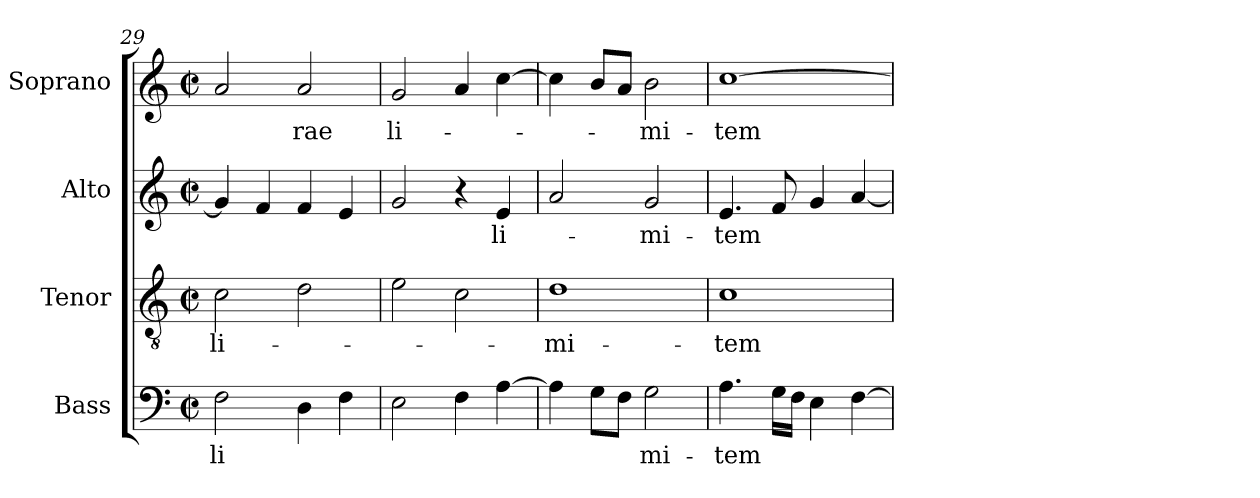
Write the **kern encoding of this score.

**kern	**text	**kern	**text	**kern	**text	**kern	**text
*part4	*part4	*part3	*part3	*part2	*part2	*part1	*part1
*staff4	*staff4	*staff3	*staff3	*staff2	*staff2	*staff1	*staff1
*I"Bass	*	*I"Tenor	*	*I"Alto	*	*I"Soprano	*
*I'B	*	*I'T	*	*I'A	*	*I'S	*
*clefF4	*	*clefGv2	*	*clefG2	*	*clefG2	*
*M2/2	*	*M2/2	*	*M2/2	*	*M2/2	*
*met(c|)	*	*met(c|)	*	*met(c|)	*	*met(c|)	*
=29	=29	=29	=29	=29	=29	=29	=29
!	!LO:LY:b:rj	!	!LO:LY:b:rj	!	!	!	!
2F\	li	2c\	li-	4g/]	.	2a/	.
.	.	.	.	4f/	.	.	.
!	!	!	!	!	!	!	!LO:LY:b:cj
4D\	.	2d\	.	4f/	.	2a/	-rae
4F\	.	.	.	4e/	.	.	.
=30	=30	=30	=30	=30	=30	=30	=30
!	!	!	!	!	!	!	!LO:LY:b:rj
2E\	.	2e\	.	2g/	.	2g/	li-
4F\	.	2c\	.	4r	.	4a/	.
!	!	!	!	!	!LO:LY:b:cj	!	!
[>4A\	.	.	.	4e/	li-	[>4cc\	.
=31	=31	=31	=31	=31	=31	=31	=31
!	!	!	!LO:LY:b:cj	!	!	!	!
4A\]	.	1d	-mi-	2a/	.	4cc\]	.
8G\L	.	.	.	.	.	8b/L	.
8F\J	.	.	.	.	.	8a/J	.
!	!LO:LY:b:cj	!	!	!	!LO:LY:b:cj	!	!LO:LY:b:cj
2G\	mi-	.	.	2g/	-mi-	2b\	-mi-
=32	=32	=32	=32	=32	=32	=32	=32
!	!LO:LY:b:cj	!	!LO:LY:b:cj	!	!LO:LY:b:cj	!	!LO:LY:b:cj
4.A\	-tem	1c	-tem	4.e/	-tem	[<1cc	-tem
16G\L	.	.	.	8f/	.	.	.
16F\J	.	.	.	.	.	.	.
4E\	.	.	.	4g/	.	.	.
[<4F\	.	.	.	[>4a/	.	.	.
=	=	=	=	=	=	=	=
*-	*-	*-	*-	*-	*-	*-	*-
